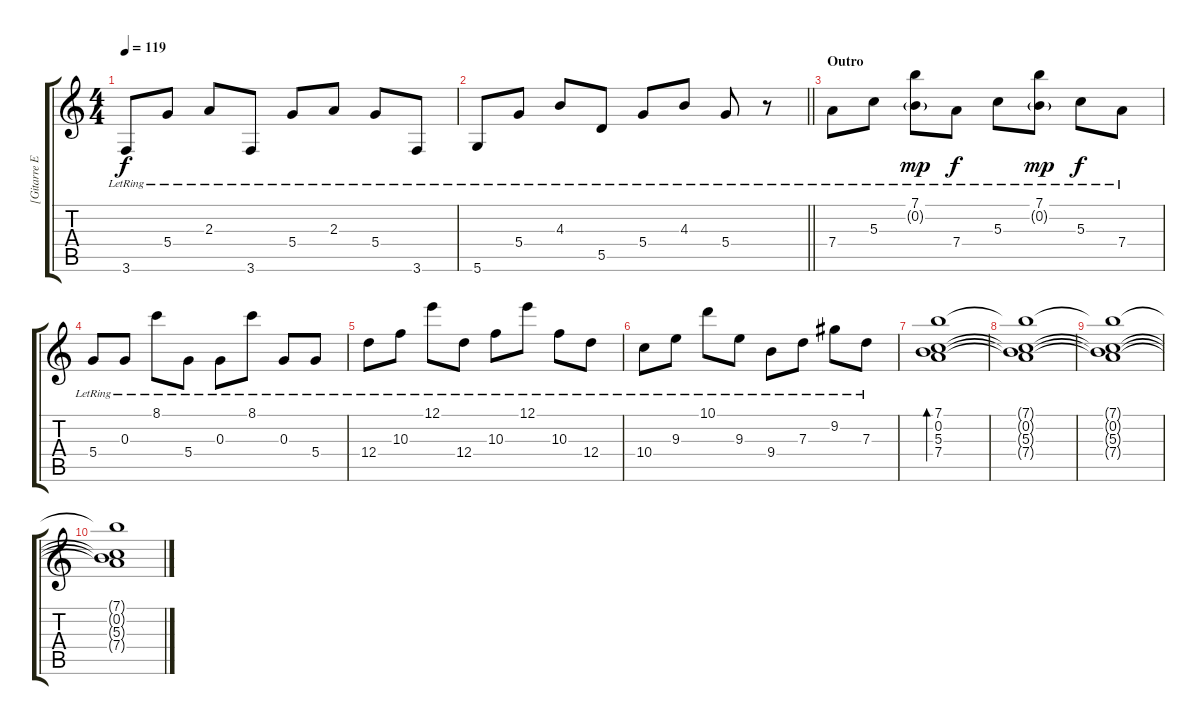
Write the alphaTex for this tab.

\track ("[Gitarre Effekt]" "[Gitarre E") {instrument electricguitarjazz}
\staff {score tabs}
\tuning (E4 B3 G3 D3 A2 D2) {hide}
\ts (4 4)
\tempo 119
\clef g2
\ks c
3.6{lr}.8{dy f} 5.4{lr}.8 2.3{lr}.8 3.6{lr}.8 5.4{lr}.8 2.3{lr}.8 5.4{lr}.8 3.6{lr}.8 |
\barLineRight lightlight
5.6{lr}.8 5.4{lr}.8 4.3{lr}.8 5.5{lr}.8 5.4{lr}.8 4.3{lr}.8 5.4{lr}.8 r.8 |
\section ("" "Outro")
7.4{lr}.8{instrument electricguitarjazz} 5.3{lr}.8 (7.1{lr} 0.2{g lr}).8{dy mp} 7.4{lr}.8{dy f} 5.3{lr}.8 (7.1{lr} 0.2{g}).8{dy mp} 5.3{lr}.8{dy f} 7.4{lr}.8 |
5.4{lr}.8 0.3{lr}.8 8.1{lr}.8 5.4{lr}.8 0.3{lr}.8 8.1{lr}.8 0.3{lr}.8 5.4{lr}.8 |
12.4{lr}.8 10.3{lr}.8 12.1{lr}.8 12.4{lr}.8 10.3{lr}.8 12.1{lr}.8 10.3{lr}.8 12.4{lr}.8 |
10.4{lr}.8 9.3{lr}.8 10.1{lr}.8 9.3{lr}.8 9.4{lr}.8 7.3{lr}.8 9.2{lr}.8 7.3{lr}.8 |
(7.1 0.2 5.3 7.4).1{bd 60} |
(7.1{t} 0.2{t} 5.3{t} 7.4{t}).1 |
(7.1{t} 0.2{t} 5.3{t} 7.4{t}).1 |
(7.1{t} 0.2{t} 5.3{t} 7.4{t}).1
